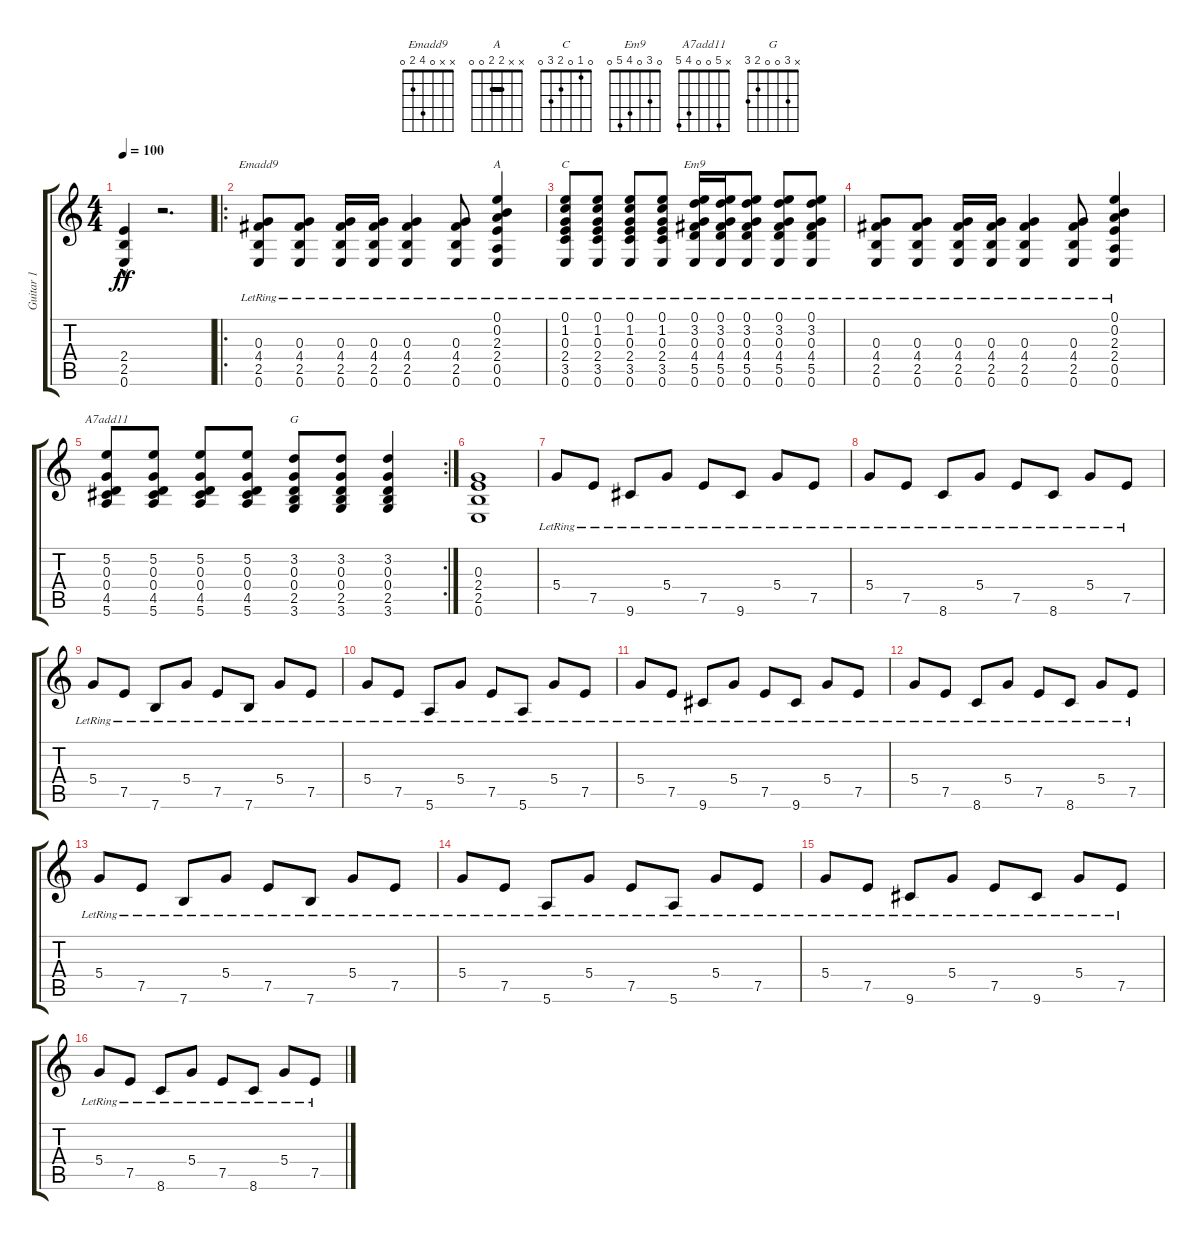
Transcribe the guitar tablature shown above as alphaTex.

\track ("Guitar 1" "Guitar 1") {instrument acousticguitarsteel}
\staff {score tabs}
\tuning (E4 B3 G3 D3 A2 E2) {hide}
\chord ("Emadd9" x x 0 4 2 0)
\chord ("A" x x 2 2 0 0) {barre 2}
\chord ("C" 0 1 0 2 3 0)
\chord ("Em9" 0 3 0 4 5 0)
\chord ("A7add11" x 5 0 0 4 5)
\chord ("G" x 3 0 0 2 3)
\ts (4 4)
\tempo 100
\clef g2
\ks c
(2.4{hac} 2.5 0.6).4{dy ff} r.2{d} |
\ro
(0.3{lr} 4.4{lr} 2.5{lr} 0.6{lr}).8{ch "Emadd9"} (0.3{lr} 4.4{lr} 2.5{lr} 0.6{lr}).8 (0.3{lr} 4.4{lr} 2.5{lr} 0.6{lr}).16 (0.3{lr} 4.4{lr} 2.5{lr} 0.6{lr}).16 (0.3{lr} 4.4{lr} 2.5{lr} 0.6{lr}).4 (0.3{lr} 4.4{lr} 2.5{lr} 0.6{lr}).8 (0.1 0.2 2.3{lr} 2.4{lr} 0.5{lr} 0.6{lr}).4{ch "A"} |
(0.1{lr} 1.2{lr} 0.3{lr} 2.4{lr} 3.5{lr} 0.6{lr}).8{ch "C"} (0.1{lr} 1.2{lr} 0.3{lr} 2.4{lr} 3.5{lr} 0.6{lr}).8 (0.1{lr} 1.2{lr} 0.3{lr} 2.4{lr} 3.5{lr} 0.6{lr}).8 (0.1{lr} 1.2{lr} 0.3{lr} 2.4{lr} 3.5{lr} 0.6{lr}).8 (0.1{lr} 3.2{lr} 0.3{lr} 4.4{lr} 5.5{lr} 0.6{lr}).16{ch "Em9"} (0.1{lr} 3.2{lr} 0.3{lr} 4.4{lr} 5.5{lr} 0.6{lr}).16 (0.1{lr} 3.2{lr} 0.3{lr} 4.4{lr} 5.5{lr} 0.6{lr}).8 (0.1{lr} 3.2{lr} 0.3{lr} 4.4{lr} 5.5{lr} 0.6{lr}).8 (0.1{lr} 3.2{lr} 0.3{lr} 4.4{lr} 5.5{lr} 0.6{lr}).8 |
(0.3{lr} 4.4{lr} 2.5{lr} 0.6{lr}).8 (0.3{lr} 4.4{lr} 2.5{lr} 0.6{lr}).8 (0.3{lr} 4.4{lr} 2.5{lr} 0.6{lr}).16 (0.3{lr} 4.4{lr} 2.5{lr} 0.6{lr}).16 (0.3{lr} 4.4{lr} 2.5{lr} 0.6{lr}).4 (0.3{lr} 4.4{lr} 2.5{lr} 0.6{lr}).8 (0.1 0.2 2.3{lr} 2.4{lr} 0.5{lr} 0.6{lr}).4 |
\rc 2
(5.2 0.3 0.4 4.5 5.6).8{ch "A7add11"} (5.2 0.3 0.4 4.5 5.6).8 (5.2 0.3 0.4 4.5 5.6).8 (5.2 0.3 0.4 4.5 5.6).8 (3.2 0.3 0.4 2.5 3.6).8{ch "G"} (3.2 0.3 0.4 2.5 3.6).8 (3.2 0.3 0.4 2.5 3.6).4 |
(0.3 2.4 2.5 0.6).1 |
5.4{lr}.8 7.5{lr}.8 9.6{lr}.8 5.4{lr}.8 7.5{lr}.8 9.6{lr}.8 5.4{lr}.8 7.5{lr}.8 |
5.4{lr}.8 7.5{lr}.8 8.6{lr}.8 5.4{lr}.8 7.5{lr}.8 8.6{lr}.8 5.4{lr}.8 7.5{lr}.8 |
5.4{lr}.8 7.5{lr}.8 7.6{lr}.8 5.4{lr}.8 7.5{lr}.8 7.6{lr}.8 5.4{lr}.8 7.5{lr}.8 |
5.4{lr}.8 7.5{lr}.8 5.6{lr}.8 5.4{lr}.8 7.5{lr}.8 5.6{lr}.8 5.4{lr}.8 7.5{lr}.8 |
5.4{lr}.8 7.5{lr}.8 9.6{lr}.8 5.4{lr}.8 7.5{lr}.8 9.6{lr}.8 5.4{lr}.8 7.5{lr}.8 |
5.4{lr}.8 7.5{lr}.8 8.6{lr}.8 5.4{lr}.8 7.5{lr}.8 8.6{lr}.8 5.4{lr}.8 7.5{lr}.8 |
5.4{lr}.8 7.5{lr}.8 7.6{lr}.8 5.4{lr}.8 7.5{lr}.8 7.6{lr}.8 5.4{lr}.8 7.5{lr}.8 |
5.4{lr}.8 7.5{lr}.8 5.6{lr}.8 5.4{lr}.8 7.5{lr}.8 5.6{lr}.8 5.4{lr}.8 7.5{lr}.8 |
5.4{lr}.8 7.5{lr}.8 9.6{lr}.8 5.4{lr}.8 7.5{lr}.8 9.6{lr}.8 5.4{lr}.8 7.5{lr}.8 |
5.4{lr}.8 7.5{lr}.8 8.6{lr}.8 5.4{lr}.8 7.5{lr}.8 8.6{lr}.8 5.4{lr}.8 7.5{lr}.8
